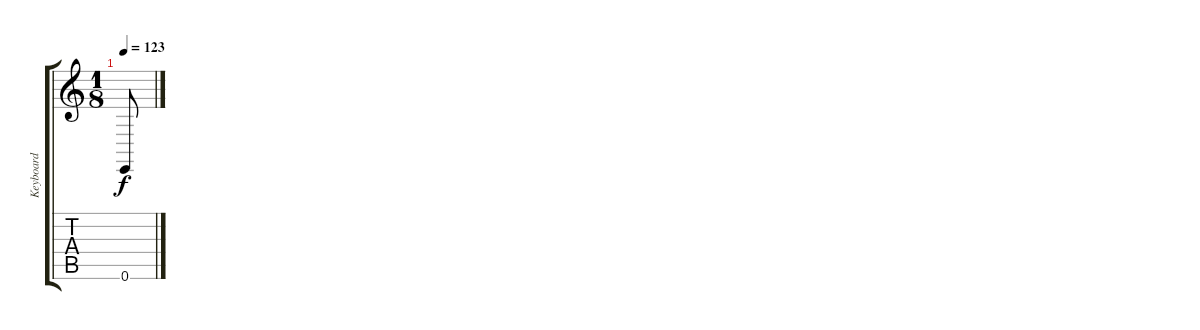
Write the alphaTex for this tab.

\track ("Keyboard" "Keyboard") {instrument fx7echoes}
\staff {score tabs}
\tuning (E4 B3 G3 D3 A2 E2) {hide}
\ts (1 8)
\tempo 123
\clef g2
\ks c
0.6.8{dy f}
